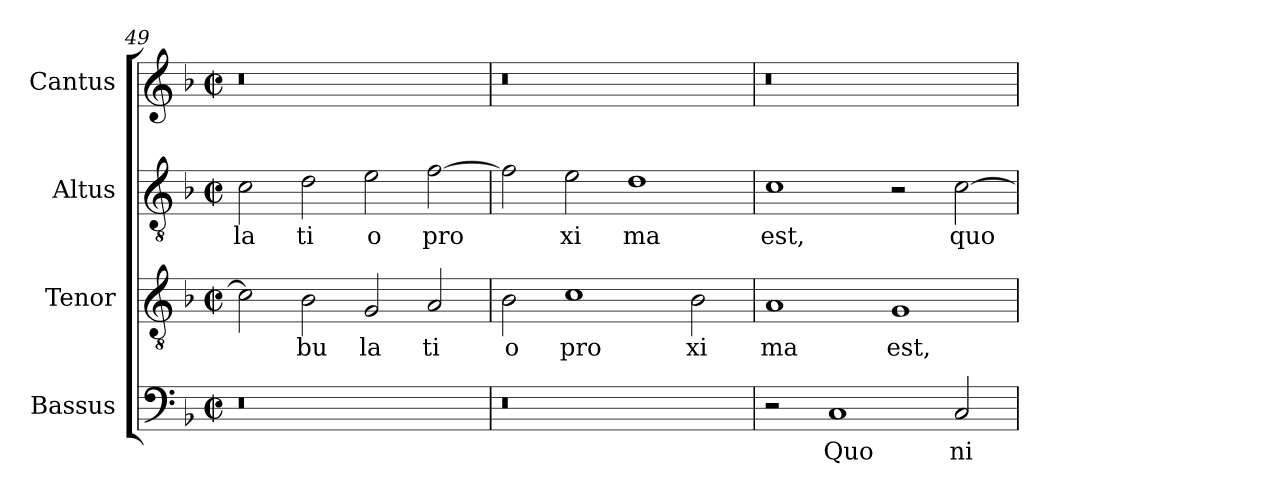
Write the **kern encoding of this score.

**kern	**text	**kern	**text	**kern	**text	**kern
*part4	*part4	*part3	*part3	*part2	*part2	*part1
*staff4	*staff4	*staff3	*staff3	*staff2	*staff2	*staff1
*I"Bassus	*	*I"Tenor	*	*I"Altus	*	*I"Cantus
*clefF4	*	*clefGv2	*	*clefGv2	*	*clefG2
*k[b-]	*	*k[b-]	*	*k[b-]	*	*k[b-]
*F:	*	*F:	*	*F:	*	*F:
*M2/2	*	*M2/2	*	*M2/2	*	*M2/2
*met(c|)	*	*met(c|)	*	*met(c|)	*	*met(c|)
=49	=49	=49	=49	=49	=49	=49
!	!	!	!	!	!LO:LY:b:cj	!
0r	.	2c\]	.	2c\	la	0r
!	!	!	!LO:LY:b:cj	!	!LO:LY:b:cj	!
.	.	2B-\	bu	2d\	ti	.
!	!	!	!LO:LY:b:cj	!	!LO:LY:b:cj	!
.	.	2G/	la	2e\	o	.
!	!	!	!LO:LY:b:cj	!	!LO:LY:b	!
.	.	2A/	ti	[>2f\	pro	.
=50	=50	=50	=50	=50	=50	=50
!	!	!	!LO:LY:b:cj	!	!	!
0r	.	2B-\	o	2f\]	.	0r
!	!	!	!LO:LY:b:cj	!	!LO:LY:b:cj	!
.	.	1c	pro	2e\	xi	.
!	!	!	!	!	!LO:LY:b:cj	!
.	.	.	.	1d	ma	.
!	!	!	!LO:LY:b:cj	!	!	!
.	.	2B-\	xi	.	.	.
=51	=51	=51	=51	=51	=51	=51
!	!	!	!LO:LY:b:cj	!	!LO:LY:b:cj	!
2r	.	1A	ma	1c	est,	0r
!	!LO:LY:b:cj	!	!	!	!	!
1C	Quo	.	.	.	.	.
!	!	!	!LO:LY:b:cj	!	!	!
.	.	1G	est,	2r	.	.
!	!LO:LY:b:cj	!	!	!	!LO:LY:b	!
2C/	ni	.	.	[>2c\	quo	.
=	=	=	=	=	=	=
*-	*-	*-	*-	*-	*-	*-
